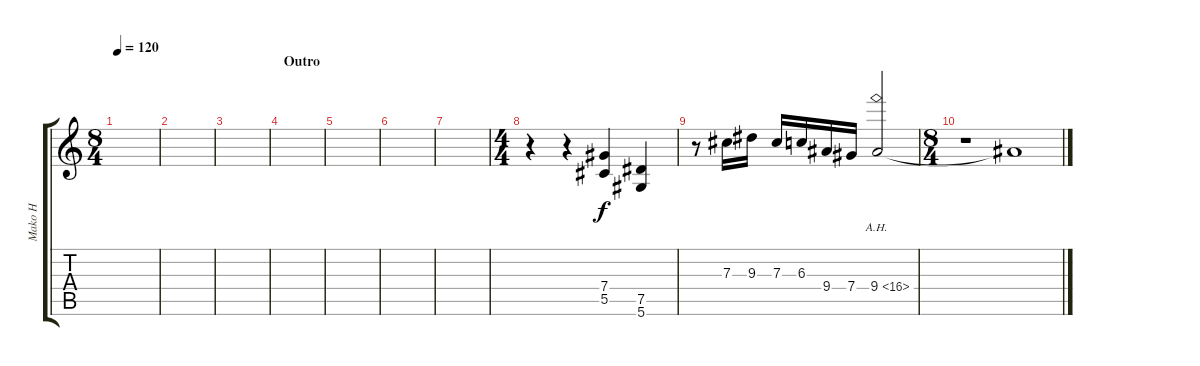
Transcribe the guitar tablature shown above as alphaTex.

\track ("Mako H" "Mako H") {instrument overdrivenguitar}
\staff {score tabs}
\tuning (Eb4 Bb3 Gb3 Db3 Ab2 Eb2) {hide}
\ts (8 4)
\tempo 120
\clef g2
\ks c
|
|
|
\section ("" "Outro")
|
|
|
|
\ts (4 4)
r.4 r.4 (7.4 5.5).4 (7.5 5.6).4 |
r.8 7.3.16 9.3.16 7.3.16 6.3.16 9.4.16 7.4.16 9.4{ah 7}.2 |
\ts (8 4)
r.1 9.4{t}.1
